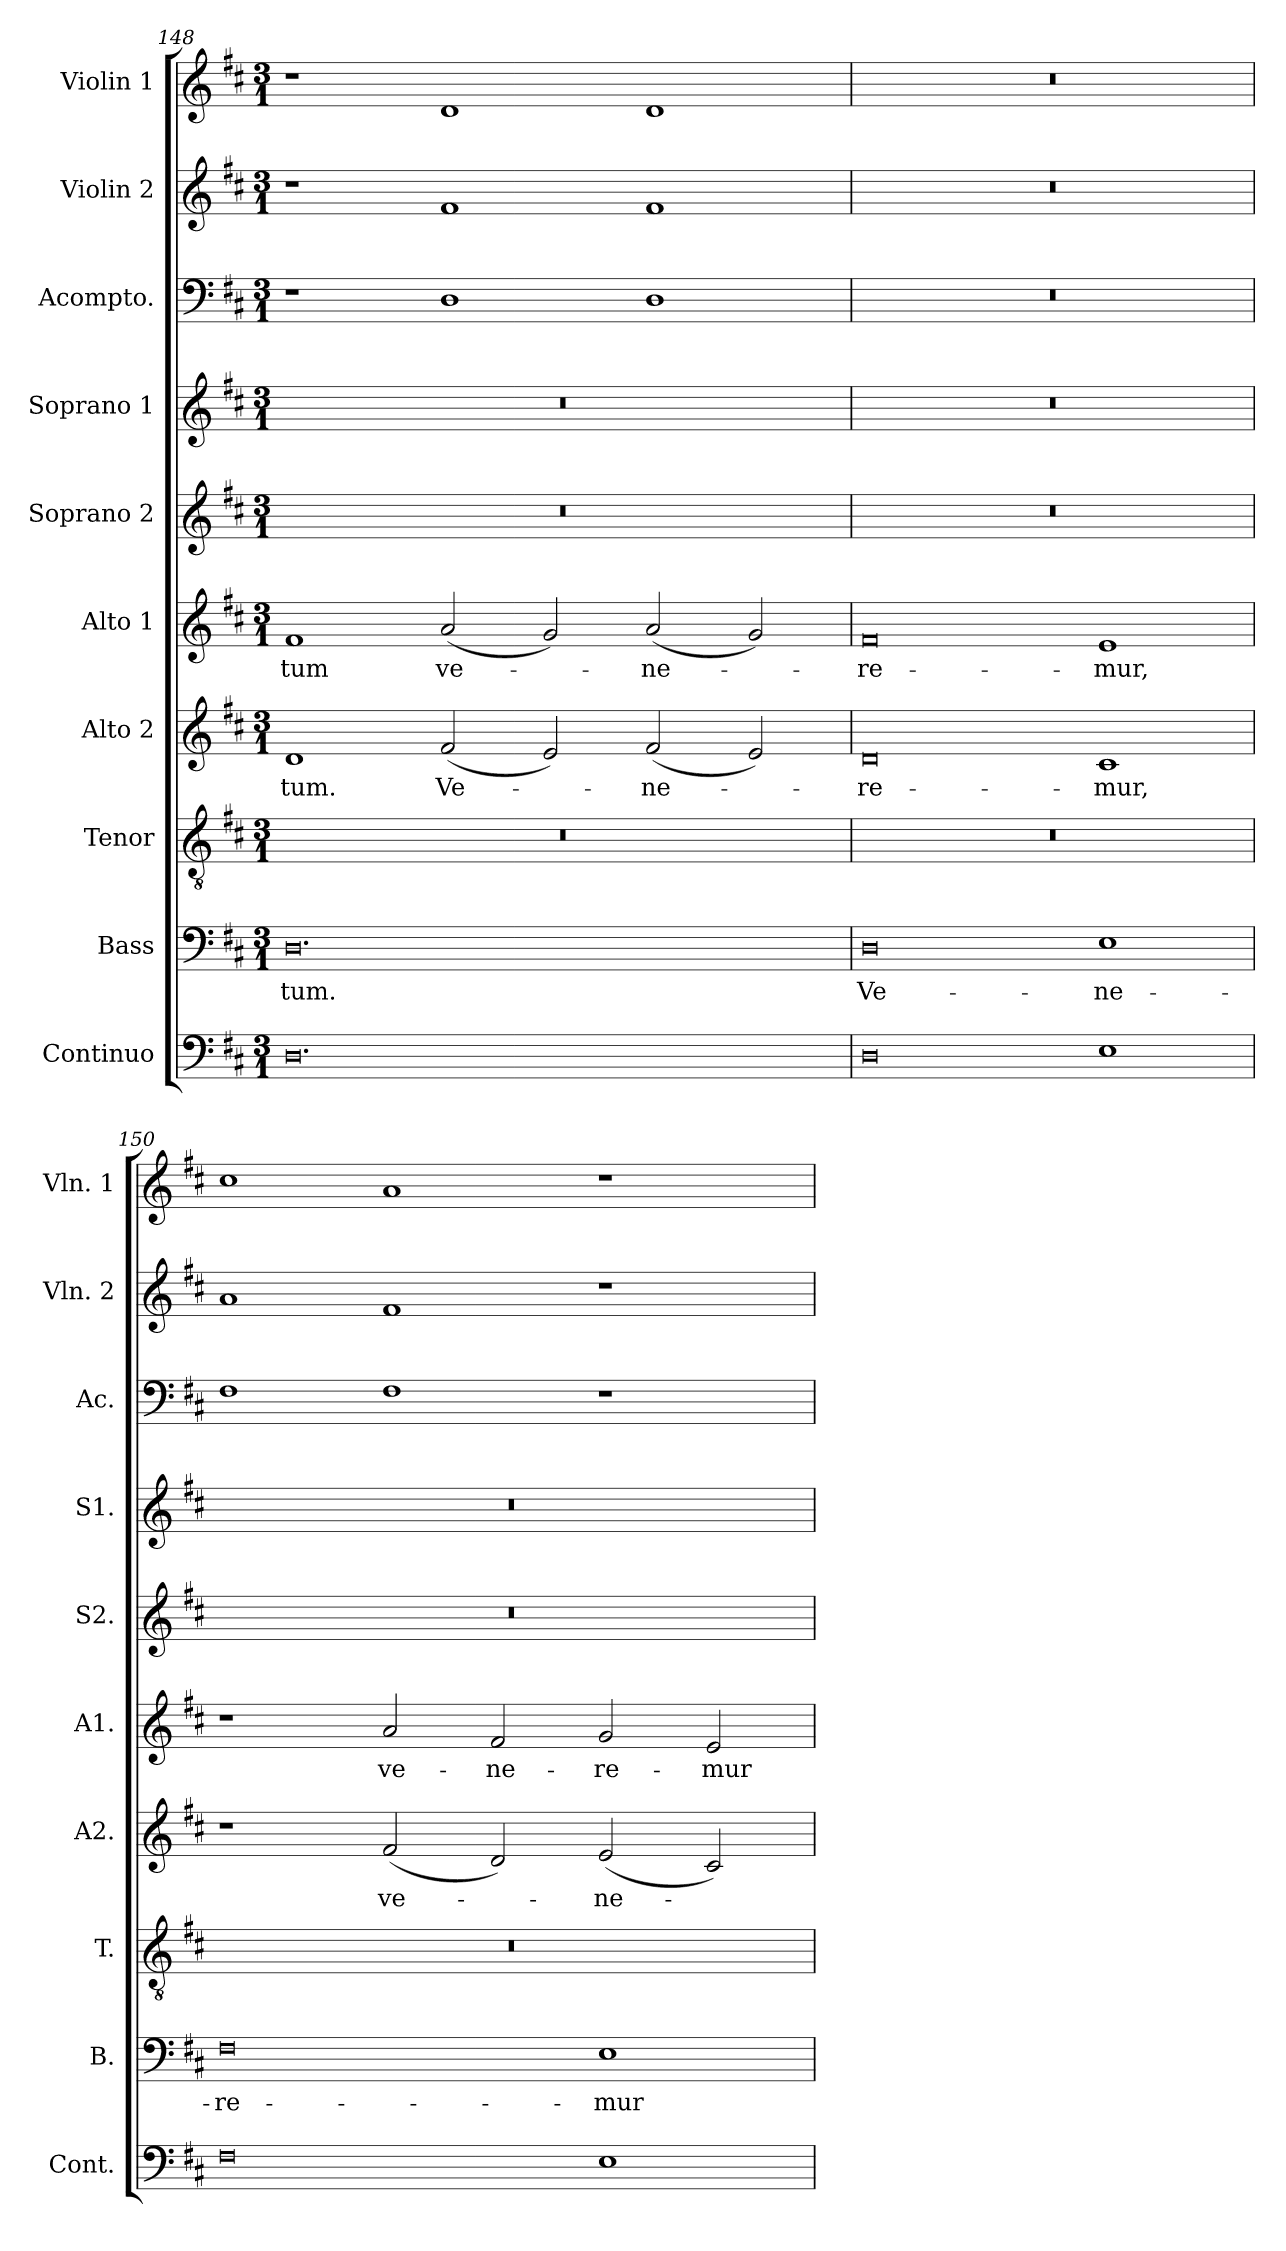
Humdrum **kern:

**kern	**kern	**text	**kern	**kern	**text	**kern	**text	**kern	**kern	**kern	**kern	**kern
*part10	*part9	*part9	*part8	*part7	*part7	*part6	*part6	*part5	*part4	*part3	*part2	*part1
*staff10	*staff9	*staff9	*staff8	*staff7	*staff7	*staff6	*staff6	*staff5	*staff4	*staff3	*staff2	*staff1
*I"Continuo	*I"Bass	*	*I"Tenor	*I"Alto 2	*	*I"Alto 1	*	*I"Soprano 2	*I"Soprano 1	*I"Acompto.	*I"Violin 2	*I"Violin 1
*I'Cont.	*I'B.	*	*I'T.	*I'A2.	*	*I'A1.	*	*I'S2.	*I'S1.	*I'Ac.	*I'Vln. 2	*I'Vln. 1
*clefF4	*clefF4	*	*clefGv2	*clefG2	*	*clefG2	*	*clefG2	*clefG2	*clefF4	*clefG2	*clefG2
*	*	*	*ITrd7c12	*	*	*	*	*	*	*	*	*
*k[f#c#]	*k[f#c#]	*	*k[f#c#]	*k[f#c#]	*	*k[f#c#]	*	*k[f#c#]	*k[f#c#]	*k[f#c#]	*k[f#c#]	*k[f#c#]
*D:	*D:	*	*D:	*D:	*	*D:	*	*D:	*D:	*D:	*D:	*D:
*M3/1	*M3/1	*	*M3/1	*M3/1	*	*M3/1	*	*M3/1	*M3/1	*M3/1	*M3/1	*M3/1
=148	=148	=148	=148	=148	=148	=148	=148	=148	=148	=148	=148	=148
!	!	!LO:LY:b:color=#000000	!LO:N:vis=1	!	!	!	!	!	!	!	!	!
!	!	!	!	!	!LO:LY:b:color=#000000	!	!	!	!	!	!	!
!	!	!	!	!	!	!	!LO:LY:b:color=#000000	!LO:N:vis=1	!LO:N:vis=1	!	!	!
0.Di	0.Di	-tum.	0.r	1di	-tum.	1f#i	-tum	0.r	0.r	1r	1r	1r
!	!	!	!	!	!LO:LY:b:color=#000000	!	!	!	!	!	!	!
!	!	!	!	!	!	!	!LO:LY:b:color=#000000	!	!	!	!	!
.	.	.	.	(2f#i/	Ve-	(2ai/	ve-	.	.	1Di	1f#i	1di
.	.	.	.	2ei/)	.	2gi/)	.	.	.	.	.	.
!	!	!	!	!	!LO:LY:b:color=#000000	!	!	!	!	!	!	!
!	!	!	!	!	!	!	!LO:LY:b:color=#000000	!	!	!	!	!
.	.	.	.	(2f#i/	-ne-	(2ai/	-ne-	.	.	1Di	1f#i	1di
.	.	.	.	2ei/)	.	2gi/)	.	.	.	.	.	.
=149	=149	=149	=149	=149	=149	=149	=149	=149	=149	=149	=149	=149
!	!	!LO:LY:b:color=#000000	!LO:N:vis=1	!	!	!	!	!	!	!	!	!
!	!	!	!	!	!LO:LY:b:color=#000000	!	!	!	!	!	!	!
!	!	!	!	!	!	!	!LO:LY:b:color=#000000	!LO:N:vis=1	!LO:N:vis=1	!LO:N:vis=1	!LO:N:vis=1	!LO:N:vis=1
0Di	0Di	Ve-	0.r	0di	-re-	0f#i	-re-	0.r	0.r	0.r	0.r	0.r
!	!	!LO:LY:b:color=#000000	!	!	!	!	!	!	!	!	!	!
!	!	!	!	!	!LO:LY:b:color=#000000	!	!	!	!	!	!	!
!	!	!	!	!	!	!	!LO:LY:b:color=#000000	!	!	!	!	!
1Ei	1Ei	-ne-	.	1c#i	-mur,	1ei	-mur,	.	.	.	.	.
!!LO:PB:g=z
=150	=150	=150	=150	=150	=150	=150	=150	=150	=150	=150	=150	=150
!	!	!LO:LY:b:color=#000000	!LO:N:vis=1	!	!	!	!	!LO:N:vis=1	!LO:N:vis=1	!	!	!
0F#i	0F#i	-re-	0.r	1r	.	1r	.	0.r	0.r	1F#i	1ai	1cc#i
!	!	!	!	!	!LO:LY:b:color=#000000	!	!	!	!	!	!	!
!	!	!	!	!	!	!	!LO:LY:b:color=#000000	!	!	!	!	!
.	.	.	.	(2f#i/	ve-	2ai/	ve-	.	.	1F#i	1f#i	1ai
!	!	!	!	!	!	!	!LO:LY:b:color=#000000	!	!	!	!	!
.	.	.	.	2di/)	.	2f#i/	-ne-	.	.	.	.	.
!	!	!LO:LY:b:color=#000000	!	!	!	!	!	!	!	!	!	!
!	!	!	!	!	!LO:LY:b:color=#000000	!	!	!	!	!	!	!
!	!	!	!	!	!	!	!LO:LY:b:color=#000000	!	!	!	!	!
1Ei	1Ei	-mur	.	(2ei/	-ne-	2gi/	-re-	.	.	1r	1r	1r
!	!	!	!	!	!	!	!LO:LY:b:color=#000000	!	!	!	!	!
.	.	.	.	2c#i/)	.	2ei/	-mur	.	.	.	.	.
=	=	=	=	=	=	=	=	=	=	=	=	=
*-	*-	*-	*-	*-	*-	*-	*-	*-	*-	*-	*-	*-
